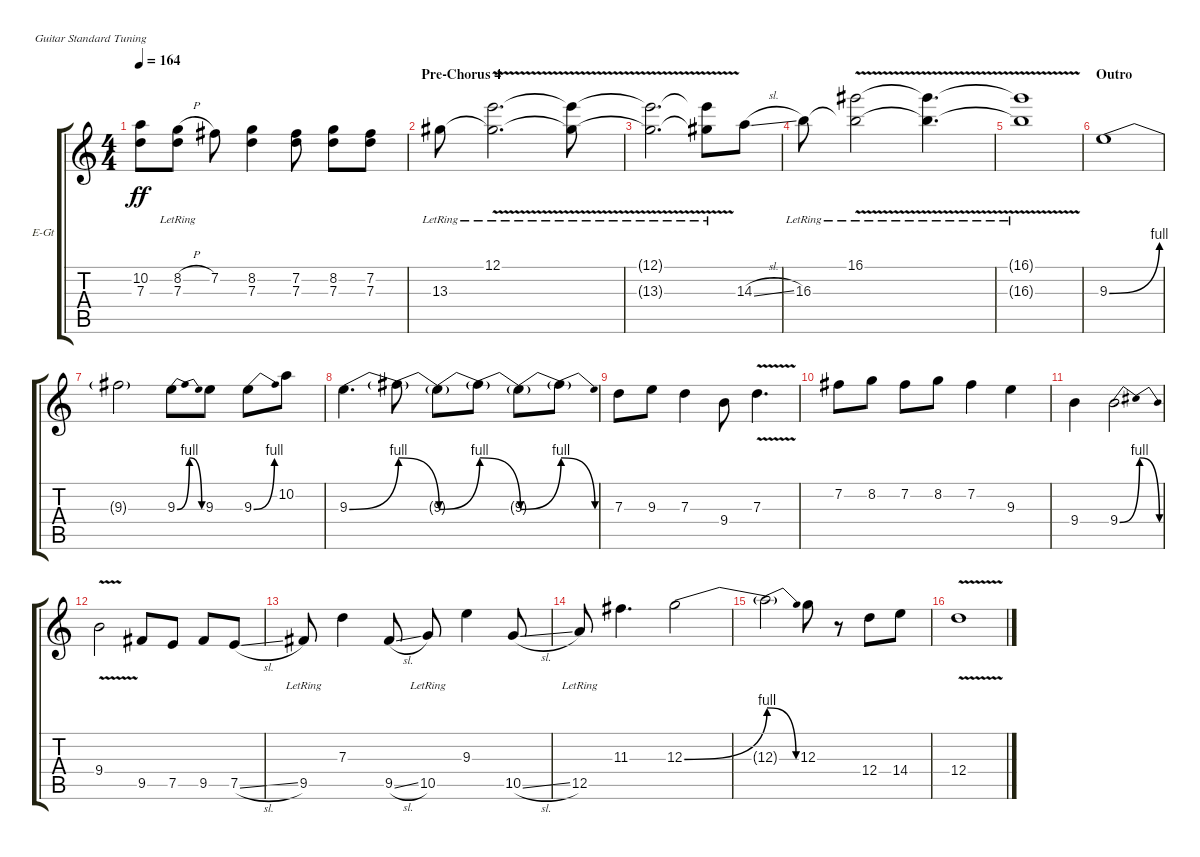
\defaultSystemsLayout 4
\bracketExtendMode groupsimilarinstruments
\firstSystemTrackNameOrientation horizontal
\otherSystemsTrackNameOrientation horizontal
\track ("Lead Guitar (Drive)" "E-Gt") {instrument overdrivenguitar}
\staff {score tabs}
\tuning (E4 B3 G3 D3 A2 E2)
\ts (4 4)
\tempo 164
\clef g2
\ks c
(7.3{t} 10.2{t}).8{dy ff} (8.2{h} 7.3{lr}).8 7.2.8 (8.2 7.3).4 (7.2 7.3).8 (8.2 7.3).8 (7.2 7.3).8 |
\section ("" "Pre-Chorus 4")
13.3{lr}.8 (12.1{v lr} 13.3{lr t}).2{d} (12.1{v t} 13.3{lr t}).8 |
(12.1{v t} 13.3{lr t}).2{d} (12.1{v t} 13.3{lr t}).8 14.3{sl}.8 |
16.3{lr}.8 (16.1{v} 16.3{lr t}).2 (16.1{v t} 16.3{lr t}).4{d} |
(16.1{v t} 16.3{lr t}).1 |
\section ("" "Outro")
9.3{be (bend 0 0 15 4)}.1 |
9.3{t}.2 9.3{be (bendrelease 0 0 10.2 4 20.4 4 30 0)}.8 9.3.8 9.3{be (bend 0 0 15 4)}.8 10.2.8 |
9.3{be (bend 0 0 15 4)}.4{d} 9.3{be (release 0 4 15 0) t}.8 9.3{be (bend 0 0 15 4) t}.8 9.3{be (release 0 4 15 0) t}.8 9.3{be (bend 0 0 15 4) t}.8 9.3{be (release 0 4 15 0) t}.8 |
7.3.8 9.3.8 7.3.4 9.4.8 7.3{v}.4{d} |
7.2.8 8.2.8 7.2.8 8.2.8 7.2.4 9.3.4 |
9.4.4 9.4{be (bendrelease 0 0 10.2 4 20.4 4 30 0)}.2{d} |
9.4{v}.2 9.5.8 7.5.8 9.5.8 7.5{sl}.8 |
9.5{lr}.8 7.3.4 9.5{sl}.8 10.5{lr}.8 9.3.4 10.5{sl}.8 |
12.5{lr}.8 11.3.4{d} 12.3{be (bend 0 0 15 4)}.2 |
12.3{be (release 0 4 15 0) t}.2 12.3.8 r.8 12.4.8 14.4.8 |
12.4{v}.1
